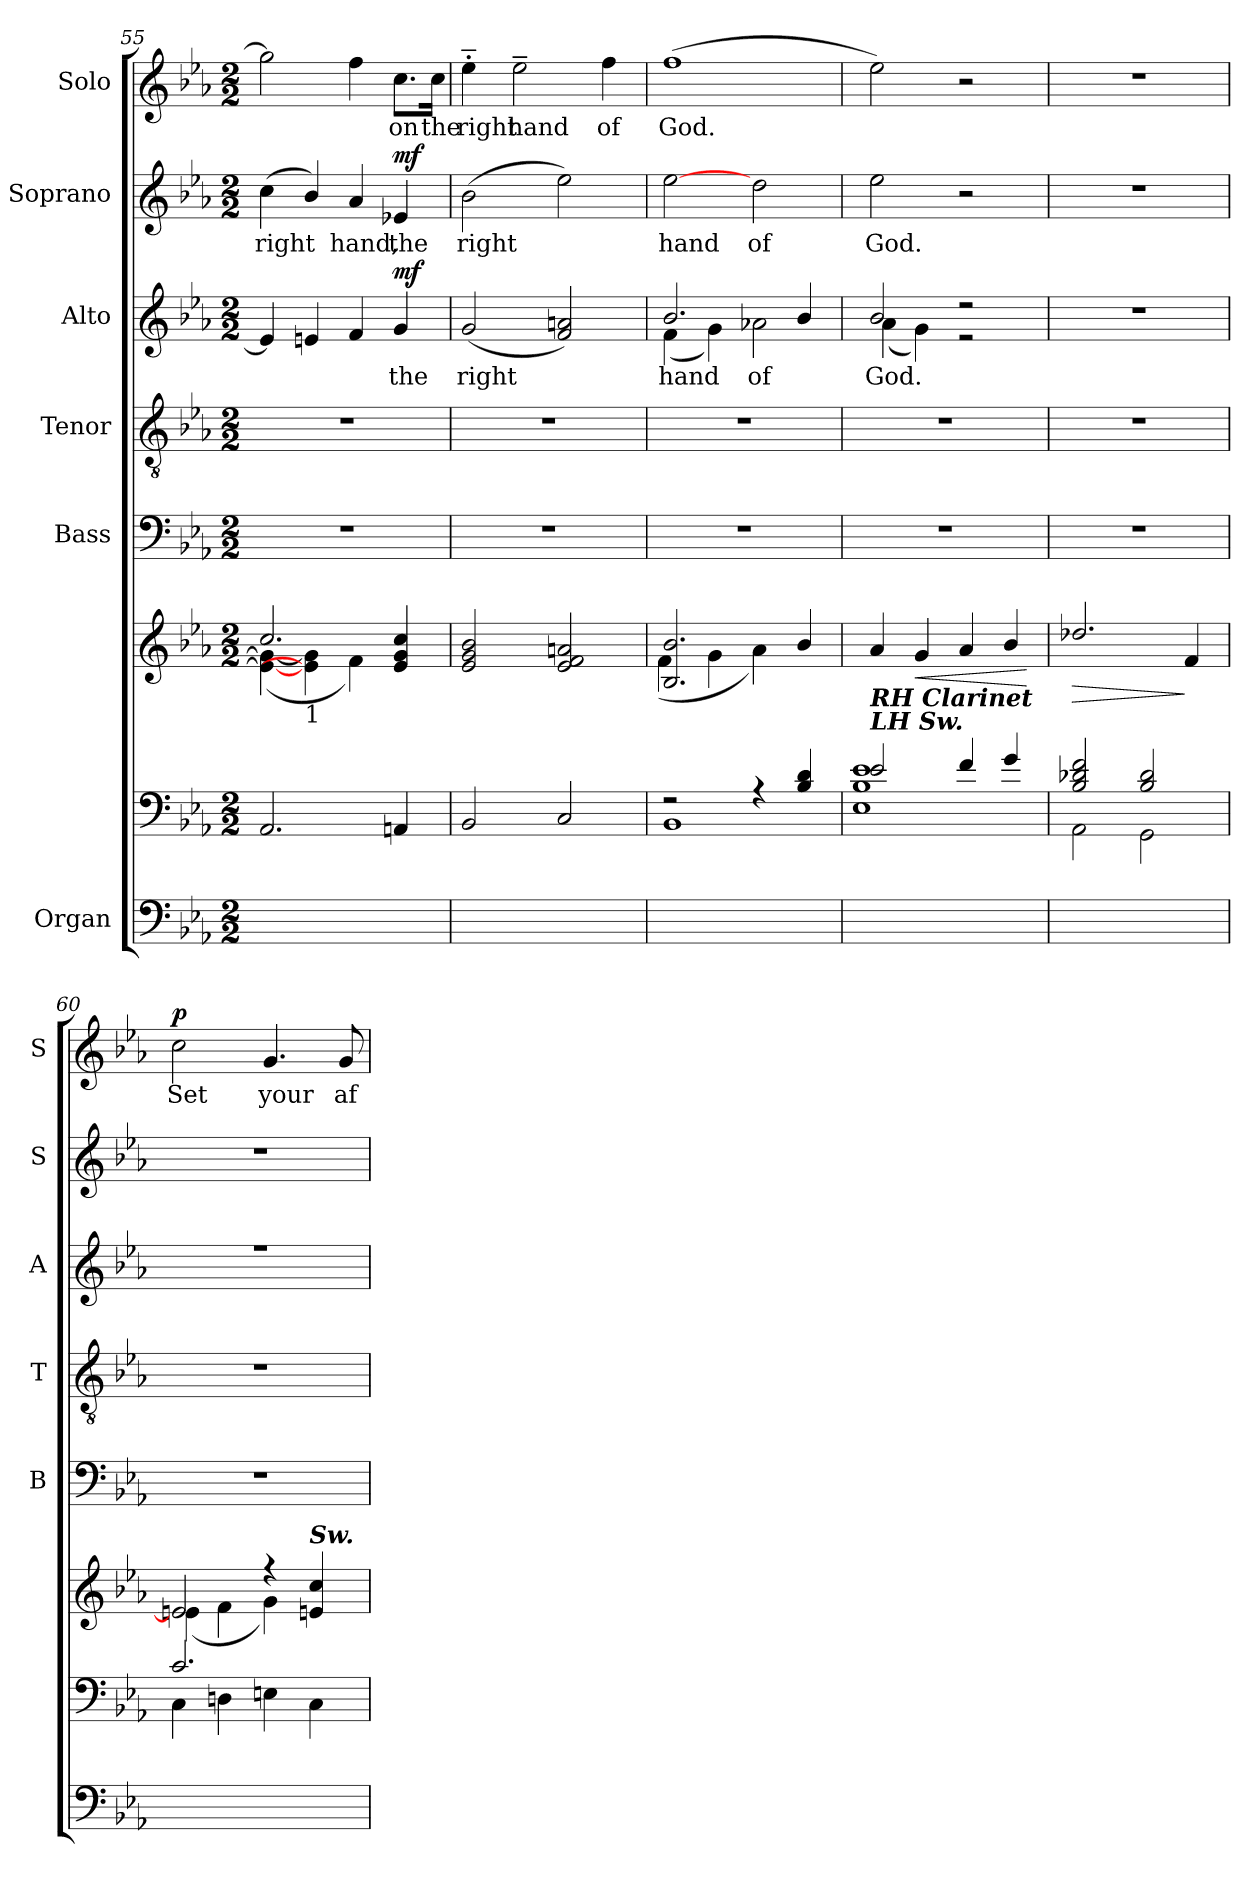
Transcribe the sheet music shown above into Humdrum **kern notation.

**kern	**kern	**kern	**dynam	**kern	**kern	**kern	**text	**dynam	**kern	**text	**dynam	**kern	**text	**dynam
*part6	*part6	*part6	*part6	*part5	*part4	*part3	*part3	*part3	*part2	*part2	*part2	*part1	*part1	*part1
*staff8	*staff7	*staff6	*staff6/7/8	*staff5	*staff4	*staff3	*staff3	*staff3	*staff2	*staff2	*staff2	*staff1	*staff1	*staff1
*I"Organ	*	*	*	*I"Bass	*I"Tenor	*I"Alto	*	*	*I"Soprano	*	*	*I"Solo	*	*
*	*	*	*	*I'B	*I'T	*I'A	*	*	*I'S	*	*	*I'S	*	*
!!LO:LB:g=z
*clefF4	*clefF4	*clefG2	*	*clefF4	*clefGv2	*clefG2	*	*	*clefG2	*	*	*clefG2	*	*
*k[b-e-a-]	*k[b-e-a-]	*k[b-e-a-]	*	*k[b-e-a-]	*k[b-e-a-]	*k[b-e-a-]	*	*	*k[b-e-a-]	*	*	*k[b-e-a-]	*	*
*E-:	*E-:	*E-:	*	*E-:	*E-:	*E-:	*	*	*E-:	*	*	*E-:	*	*
*M2/2	*M2/2	*M2/2	*	*M2/2	*M2/2	*M2/2	*	*	*M2/2	*	*	*M2/2	*	*
=55	=55	=55	=55	=55	=55	=55	=55	=55	=55	=55	=55	=55	=55	=55
*	*^	*^	*	*	*	*^	*	*	*	*	*	*	*	*
!	!	!	!	!	!	!	!	!	!	!	!	!	!LO:LY:b	!	!	!	!
1ryy	2.AA-/	2ryy	2.cc/	(<4e-\_ 4g\_	.	1r	1r	4e-]	2ryy	.	.	(<4cc	right	.	2gg]	.	.
!	!	!	!	!LO:TX:b:t=1	!	!	!	!	!	!	!	!	!	!	!	!	!
.	.	.	.	4e\] 4g\]	.	.	.	4en	.	.	.	4b-/)	.	.	.	.	.
!	!	!	!	!	!	!	!	!	!	!	!	!	!LO:LY:b	!	!	!	!
.	.	2ryy	.	4f\)	.	.	.	4f	2ryy	.	.	4a-	hand,	.	4ff	.	.
!	!	!	!	!	!	!	!	!	!	!LO:LY:b	!LO:DY:b	!	!LO:LY:b	!LO:DY:b	!	!LO:LY:b	!
.	4AAn/	.	4e-/ 4g/ 4cc/	4ryy	.	.	.	4g	.	the	mf	4e-X	the	mf	8.cc\L	on	.
!	!	!	!	!	!	!	!	!	!	!	!	!	!	!	!	!LO:LY:b	!
.	.	.	.	.	.	.	.	.	.	.	.	.	.	.	16cc\Jk	the	.
=56	=56	=56	=56	=56	=56	=56	=56	=56	=56	=56	=56	=56	=56	=56	=56	=56	=56
!	!	!	!	!	!	!	!	!	!	!LO:LY:b	!	!	!LO:LY:b	!	!	!LO:LY:b	!
1ryy	2BB-/	2ryy	2e-/ 2g/ 2b-/	2ryy	.	1r	1r	(<2g	2ryy	right	.	(>2b-	right	.	4ee-'~	right	.
!	!	!	!	!	!	!	!	!	!	!	!	!	!	!	!	!LO:LY:b	!
.	.	.	.	.	.	.	.	.	.	.	.	.	.	.	2ee-~	hand	.
.	2C/	2ryy	2e-/ 2f/ 2an/	2ryy	.	.	.	2f 2an)	2ryy	.	.	2ee-)	.	.	.	.	.
!	!	!	!	!	!	!	!	!	!	!	!	!	!	!	!	!LO:LY:b	!
.	.	.	.	.	.	.	.	.	.	.	.	.	.	.	4ff	of	.
=57	=57	=57	=57	=57	=57	=57	=57	=57	=57	=57	=57	=57	=57	=57	=57	=57	=57
!	!	!	!	!	!	!	!	!	!	!LO:LY:b	!	!	!LO:LY:b	!	!	!LO:LY:b	!
1ryy	2r	1BB-\	2.B-/ 2.b-/	(<4f\	.	1r	1r	2.b-/	(<4f\	hand	.	[2ee-	hand	.	(>1ff	God.	.
.	.	.	.	4g\	.	.	.	.	4g\)	.	.	.	.	.	.	.	.
!	!	!	!	!	!	!	!	!	!	!LO:LY:b	!	!	!LO:LY:b	!	!	!	!
.	4r	.	.	4a-\)	.	.	.	.	2a-X\	of	.	2dd	of	.	.	.	.
!	!	!	!	!	!LO:DY:a=2	!	!	!	!	!	!	!	!	!	!	!	!
!	!	!	!	!	!LO:DY:n=1:a	!	!	!	!	!	!	!	!	!	!	!	!
.	4B-/ 4d/	.	4b-/	4ryy	p mp	.	.	4b-/	.	.	.	.	.	.	.	.	.
=58	=58	=58	=58	=58	=58	=58	=58	=58	=58	=58	=58	=58	=58	=58	=58	=58	=58
!	!	!	!LO:TX:b:Bi:t=RH Clarinet\nLH Sw.	!	!	!	!	!	!	!	!	!	!	!	!	!	!
!	!	!	!	!	!	!	!	!	!	!LO:LY:b	!	!	!LO:LY:b	!	!	!	!
1ryy	2e-/	1E-\ 1B-\ 1e-\	4a-/	1ryy	.	1r	1r	2b-/	(<4a-\	God.	.	2ee-	God.	.	2ee-)	.	.
!	!	!	!	!	!LO:HP:b	!	!	!	!	!	!	!	!	!	!	!	!
.	.	.	4g/	.	<	.	.	.	4g\)	.	.	.	.	.	.	.	.
.	4f/	.	4a-/	.	.	.	.	2r	2r	.	.	2r	.	.	2r	.	.
.	4g/	.	4b-/	.	.	.	.	.	.	.	.	.	.	.	.	.	.
*	*v	*v	*	*	*	*	*	*v	*v	*	*	*	*	*	*	*	*
*	*	*v	*v	*	*	*	*	*	*	*	*	*	*	*	*
.	.	.	[	.	.	.	.	.	.	.	.	.	.	.
=59	=59	=59	=59	=59	=59	=59	=59	=59	=59	=59	=59	=59	=59	=59
*	*^	*	*	*	*	*	*	*	*	*	*	*	*	*
!	!	!	!	!LO:HP:b	!	!	!	!	!	!	!	!	!	!	!
*	*	*	*^	*	*	*	*^	*	*	*	*	*	*	*	*
1ryy	2B-/ 2d-X/ 2f/	2AA-\	2.dd-X/	1ryy	>	1r	1r	1r	2ryy	.	.	1r	.	.	1r	.	.
.	2B-/ 2d-/	2GG\	.	.	.	.	.	.	2ryy	.	.	.	.	.	.	.	.
.	.	.	4f/	.	]	.	.	.	.	.	.	.	.	.	.	.	.
=60	=60	=60	=60	=60	=60	=60	=60	=60	=60	=60	=60	=60	=60	=60	=60	=60	=60
!	!	!	!	!	!	!	!	!	!	!	!	!	!	!	!	!LO:LY:b	!LO:DY:b
1ryy	2.c/	4C\	2e/]	(<4e\	.	1r	1r	1r	1ryy	.	.	1r	.	.	2cc	Set	p
.	.	4Dn\	.	4f\	.	.	.	.	.	.	.	.	.	.	.	.	.
!	!	!	!	!	!	!	!	!	!	!	!	!	!	!	!	!LO:LY:b	!
.	.	4En\	4r	4g\)	.	.	.	.	.	.	.	.	.	.	4.g	your	.
!	!	!	!LO:TX:a:Bi:t=Sw.	!	!	!	!	!	!	!	!	!	!	!	!	!	!
.	4ryy	4C\	4en/ 4cc/	4ryy	.	.	.	.	.	.	.	.	.	.	.	.	.
!	!	!	!	!	!	!	!	!	!	!	!	!	!	!	!	!LO:LY:b	!
.	.	.	.	.	.	.	.	.	.	.	.	.	.	.	8g	af-	.
*	*v	*v	*	*	*	*	*	*v	*v	*	*	*	*	*	*	*	*
*	*	*v	*v	*	*	*	*	*	*	*	*	*	*	*	*
=	=	=	=	=	=	=	=	=	=	=	=	=	=	=
*-	*-	*-	*-	*-	*-	*-	*-	*-	*-	*-	*-	*-	*-	*-
